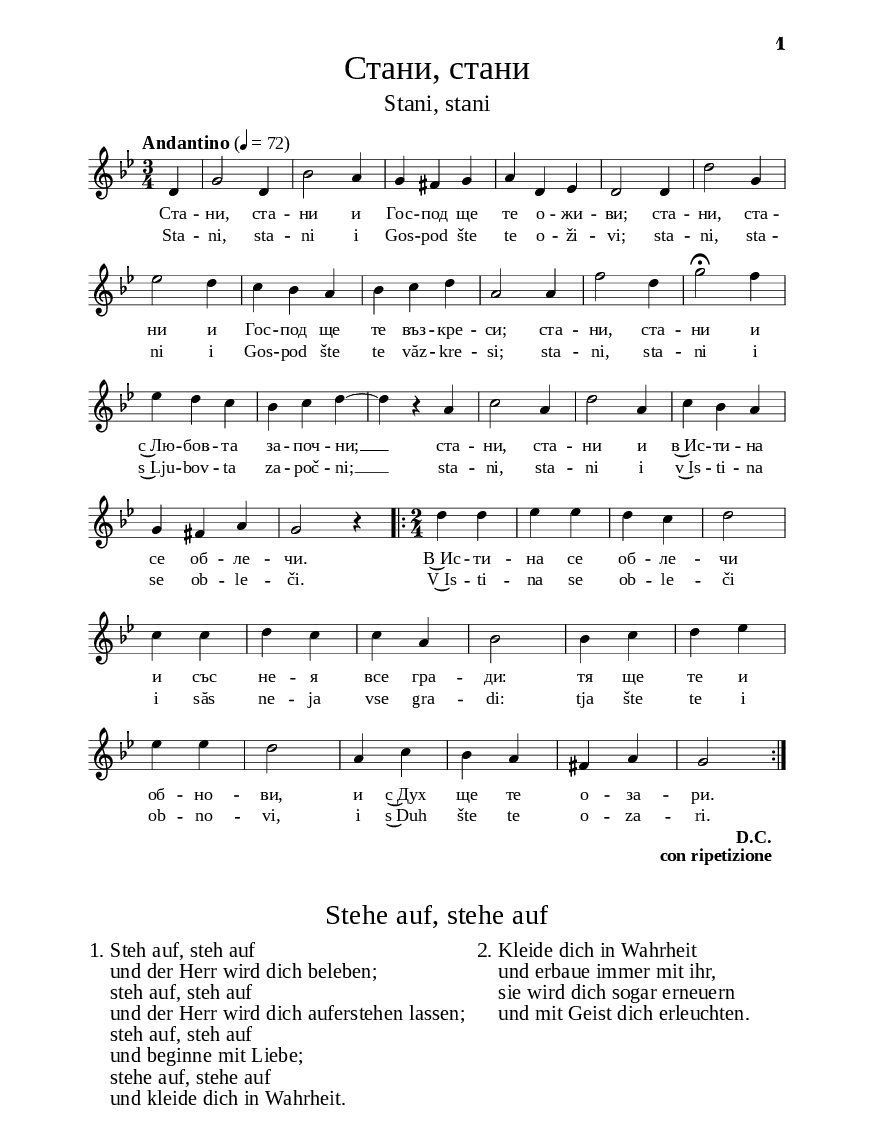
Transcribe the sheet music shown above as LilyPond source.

\version "2.24.3"

% include paper part and global functions
\include "include/globals.ily"

\bookpart {

  \label #'ref028
  \tocItem \markup "Стани, стани – Stani, stani"

  \include "include/bookpart-paper.ily"
  \score {
    \include "include/score-layout.ily"

    \new Voice \absolute {
      \clef treble
      \key g \minor
      \time 3/4
      \tempoFunc "Andantino" 4 "72"
      \autoBeamOff
      \partial 4
      d'4 | g'2 d'4 | bes'2 a'4 | g'4 fis' g' |  a'4 d' es' | d'2 d'4 |  d''2 g'4 |  \break
      es''2 d''4 | c''4 bes' a' | bes'4 c'' d'' | a'2 a'4 | f''2 d''4 |  g''2 \fermata f''4 \break |
      es''4 d'' c'' | bes'4 c'' d'' ~ | d''4  r a' | c''2 a'4  | d''2 a'4 | c''4 bes' a' | \break
      g'4 fis' a' | g'2 r4 | \time 2/4  |
      \bar ".|:-||" d''4 d'' es'' es'' | d''4 c''|  d''2 |\break  c''4 c'' d'' c''  |
      c'' a' | bes'2 | bes'4 c'' d'' es'' \break  | es''4 es'' | d''2 |
      a'4 c'' bes' a' | fis'4 a' | g'2  \bar ":|." \break
    }


    \addlyrics {
      Ста -- ни, ста -- ни и Гос -- под ще те о -- жи -- ви;
      ста -- ни, ста -- ни и Гос -- под ще те въз --
      кре -- си; ста -- ни, ста -- ни и с~Лю -- бов --
      та за -- поч -- ни; __ ста -- ни, ста -- ни и в~Ис
      -- ти -- на се об -- ле -- чи. В~Ис -- ти -- на
      се об -- ле -- чи и със не -- я все гра -- ди:
      тя ще те и об -- но -- ви, и с~Дух ще те о
      -- за -- ри.}
      \addlyrics {
        Sta -- ni, sta -- ni i Gos -- pod šte te o -- ži -- vi;
        sta -- ni, sta -- ni i Gos -- pod šte te văz --
        kre -- si; sta -- ni, sta -- ni i s~Lju -- bov --
        ta za -- poč -- ni; __ sta -- ni, sta -- ni i v~Is
        -- ti -- na se ob -- le -- či. V~Is -- ti -- na
        se ob -- le -- či i săs ne -- ja vse gra -- di:
        tja šte te i ob -- no -- vi, i s~Duh šte te o
        -- za -- ri.}

        \header {
          title = \titleFunc "Стани, стани" "Stani, stani"
        }

        \midi{}

      } % score

      \markup \dc-two "D.C." "con ripetizione"

 \markup \empty-two
      % include foreign translation(s) of the song
      \version "2.24.3"

\markup \fill-line { \fontsize #deTitleFontSize "Stehe auf, stehe auf" }
\markup \null
\markup \null
\markup \abs-fontsize #10 {
  \override #`(baseline-skip . ,deCoupletBaselineSkip)
  \column {
    \line { 1. Steh auf, steh auf }
    \line {   "   " und der Herr wird dich beleben; }
    \line {   "   " steh auf, steh auf}
    \line {   "   " und der Herr wird dich auferstehen lassen; }
    \line {   "   " steh auf, steh auf  }
    \line {   "   "und beginne mit Liebe;}
    \line {   "   "stehe auf, stehe auf }
    \line {   "   "und kleide dich in Wahrheit.}
  }
  \hspace #1
  \override #`(baseline-skip . ,deCoupletBaselineSkip)
    \column { 
    \line {  2. Kleide dich in Wahrheit}
    \line {   "   "und erbaue immer mit ihr,}
    \line {   "   "sie wird dich sogar erneuern}
    \line {   "   "und mit Geist dich erleuchten.}
    }
}












%---------------------------------------------------------------------


    } % bookpart
